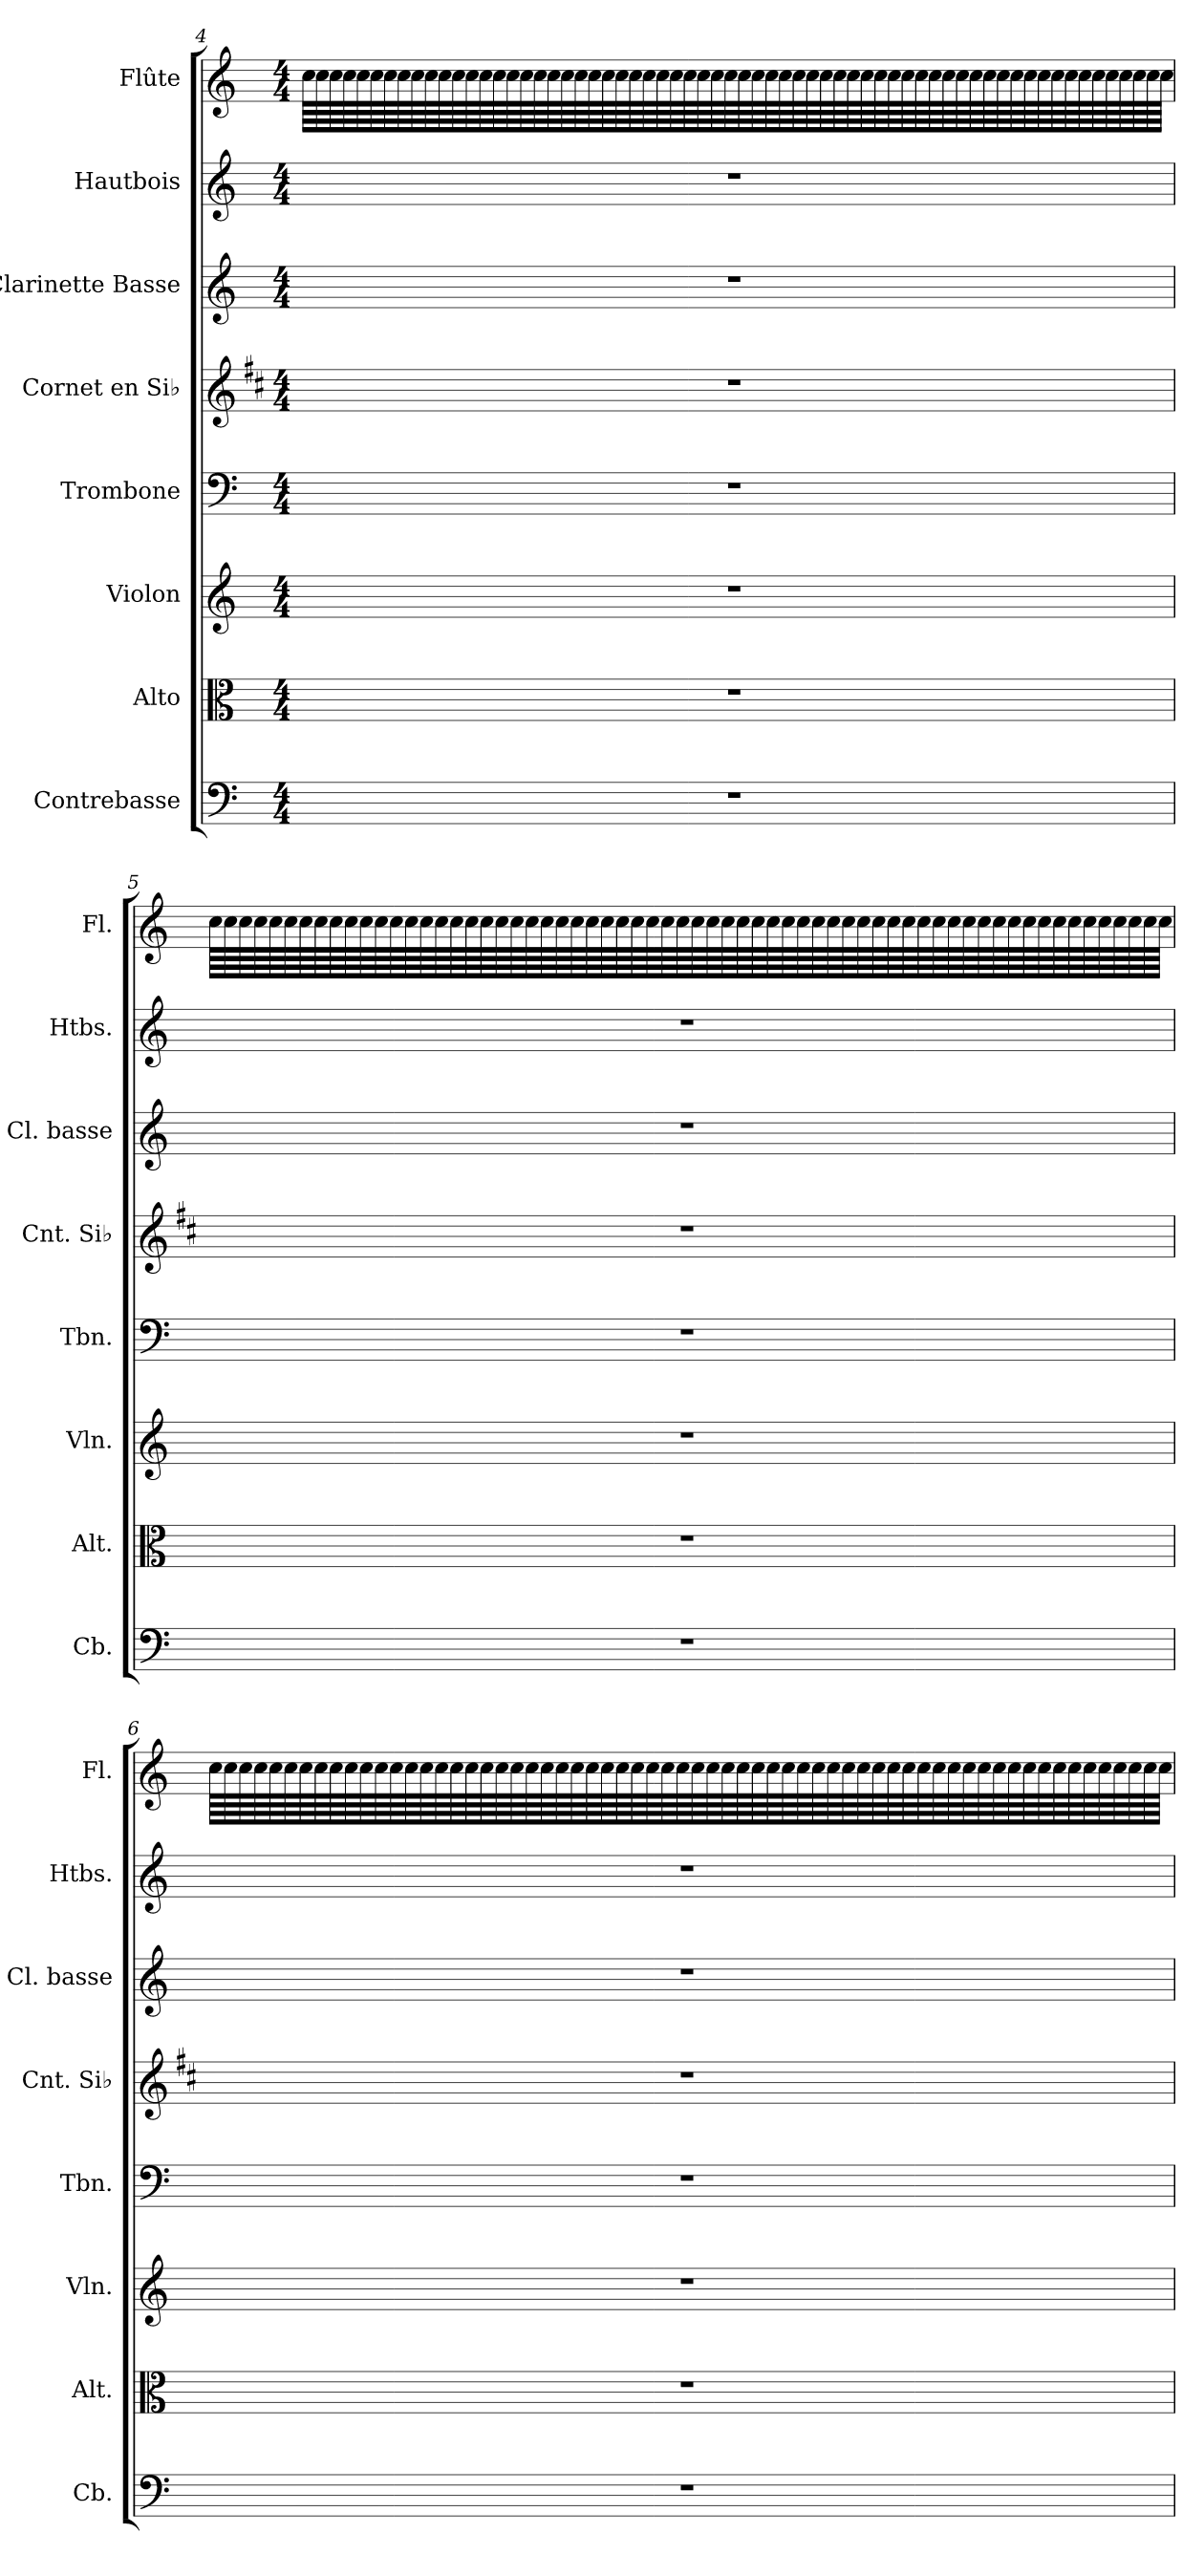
**kern	**kern	**kern	**kern	**kern	**kern	**kern	**kern
*part8	*part7	*part6	*part5	*part4	*part3	*part2	*part1
*staff8	*staff7	*staff6	*staff5	*staff4	*staff3	*staff2	*staff1
*I"Contrebasse	*I"Alto	*I"Violon	*I"Trombone	*I"Cornet en Si♭	*I"Clarinette Basse	*I"Hautbois	*I"Flûte
*I'Cb.	*I'Alt.	*I'Vln.	*I'Tbn.	*I'Cnt. Si♭	*I'Cl. basse	*I'Htbs.	*I'Fl.
!!LO:PB:g=z
*clefF4	*clefC3	*clefG2	*clefF4	*clefG2	*clefG2	*clefG2	*clefG2
*ITrd7c12	*	*	*	*ITrd1c2	*ITrd8c14	*	*
*k[]	*k[]	*k[]	*k[]	*k[]	*k[]	*k[]	*k[]
*M4/4	*M4/4	*M4/4	*M4/4	*M4/4	*M4/4	*M4/4	*M4/4
=4	=4	=4	=4	=4	=4	=4	=4
1r	1r	1r	1r	1r	1r	1r	64cc\LLLL
.	.	.	.	.	.	.	64cc\
.	.	.	.	.	.	.	64cc\
.	.	.	.	.	.	.	64cc\
.	.	.	.	.	.	.	64cc\
.	.	.	.	.	.	.	64cc\
.	.	.	.	.	.	.	64cc\
.	.	.	.	.	.	.	64cc\
.	.	.	.	.	.	.	64cc\
.	.	.	.	.	.	.	64cc\
.	.	.	.	.	.	.	64cc\
.	.	.	.	.	.	.	64cc\
.	.	.	.	.	.	.	64cc\
.	.	.	.	.	.	.	64cc\
.	.	.	.	.	.	.	64cc\
.	.	.	.	.	.	.	64cc\
.	.	.	.	.	.	.	64cc\
.	.	.	.	.	.	.	64cc\
.	.	.	.	.	.	.	64cc\
.	.	.	.	.	.	.	64cc\
.	.	.	.	.	.	.	64cc\
.	.	.	.	.	.	.	64cc\
.	.	.	.	.	.	.	64cc\
.	.	.	.	.	.	.	64cc\
.	.	.	.	.	.	.	64cc\
.	.	.	.	.	.	.	64cc\
.	.	.	.	.	.	.	64cc\
.	.	.	.	.	.	.	64cc\
.	.	.	.	.	.	.	64cc\
.	.	.	.	.	.	.	64cc\
.	.	.	.	.	.	.	64cc\
.	.	.	.	.	.	.	64cc\
.	.	.	.	.	.	.	64cc\
.	.	.	.	.	.	.	64cc\
.	.	.	.	.	.	.	64cc\
.	.	.	.	.	.	.	64cc\
.	.	.	.	.	.	.	64cc\
.	.	.	.	.	.	.	64cc\
.	.	.	.	.	.	.	64cc\
.	.	.	.	.	.	.	64cc\
.	.	.	.	.	.	.	64cc\
.	.	.	.	.	.	.	64cc\
.	.	.	.	.	.	.	64cc\
.	.	.	.	.	.	.	64cc\
.	.	.	.	.	.	.	64cc\
.	.	.	.	.	.	.	64cc\
.	.	.	.	.	.	.	64cc\
.	.	.	.	.	.	.	64cc\
.	.	.	.	.	.	.	64cc\
.	.	.	.	.	.	.	64cc\
.	.	.	.	.	.	.	64cc\
.	.	.	.	.	.	.	64cc\
.	.	.	.	.	.	.	64cc\
.	.	.	.	.	.	.	64cc\
.	.	.	.	.	.	.	64cc\
.	.	.	.	.	.	.	64cc\
.	.	.	.	.	.	.	64cc\
.	.	.	.	.	.	.	64cc\
.	.	.	.	.	.	.	64cc\
.	.	.	.	.	.	.	64cc\
.	.	.	.	.	.	.	64cc\
.	.	.	.	.	.	.	64cc\
.	.	.	.	.	.	.	64cc\
.	.	.	.	.	.	.	64cc\JJJJ
!!LO:PB:g=z
=5	=5	=5	=5	=5	=5	=5	=5
1r	1r	1r	1r	1r	1r	1r	64cc\LLLL
.	.	.	.	.	.	.	64cc\
.	.	.	.	.	.	.	64cc\
.	.	.	.	.	.	.	64cc\
.	.	.	.	.	.	.	64cc\
.	.	.	.	.	.	.	64cc\
.	.	.	.	.	.	.	64cc\
.	.	.	.	.	.	.	64cc\
.	.	.	.	.	.	.	64cc\
.	.	.	.	.	.	.	64cc\
.	.	.	.	.	.	.	64cc\
.	.	.	.	.	.	.	64cc\
.	.	.	.	.	.	.	64cc\
.	.	.	.	.	.	.	64cc\
.	.	.	.	.	.	.	64cc\
.	.	.	.	.	.	.	64cc\
.	.	.	.	.	.	.	64cc\
.	.	.	.	.	.	.	64cc\
.	.	.	.	.	.	.	64cc\
.	.	.	.	.	.	.	64cc\
.	.	.	.	.	.	.	64cc\
.	.	.	.	.	.	.	64cc\
.	.	.	.	.	.	.	64cc\
.	.	.	.	.	.	.	64cc\
.	.	.	.	.	.	.	64cc\
.	.	.	.	.	.	.	64cc\
.	.	.	.	.	.	.	64cc\
.	.	.	.	.	.	.	64cc\
.	.	.	.	.	.	.	64cc\
.	.	.	.	.	.	.	64cc\
.	.	.	.	.	.	.	64cc\
.	.	.	.	.	.	.	64cc\
.	.	.	.	.	.	.	64cc\
.	.	.	.	.	.	.	64cc\
.	.	.	.	.	.	.	64cc\
.	.	.	.	.	.	.	64cc\
.	.	.	.	.	.	.	64cc\
.	.	.	.	.	.	.	64cc\
.	.	.	.	.	.	.	64cc\
.	.	.	.	.	.	.	64cc\
.	.	.	.	.	.	.	64cc\
.	.	.	.	.	.	.	64cc\
.	.	.	.	.	.	.	64cc\
.	.	.	.	.	.	.	64cc\
.	.	.	.	.	.	.	64cc\
.	.	.	.	.	.	.	64cc\
.	.	.	.	.	.	.	64cc\
.	.	.	.	.	.	.	64cc\
.	.	.	.	.	.	.	64cc\
.	.	.	.	.	.	.	64cc\
.	.	.	.	.	.	.	64cc\
.	.	.	.	.	.	.	64cc\
.	.	.	.	.	.	.	64cc\
.	.	.	.	.	.	.	64cc\
.	.	.	.	.	.	.	64cc\
.	.	.	.	.	.	.	64cc\
.	.	.	.	.	.	.	64cc\
.	.	.	.	.	.	.	64cc\
.	.	.	.	.	.	.	64cc\
.	.	.	.	.	.	.	64cc\
.	.	.	.	.	.	.	64cc\
.	.	.	.	.	.	.	64cc\
.	.	.	.	.	.	.	64cc\
.	.	.	.	.	.	.	64cc\JJJJ
!!LO:PB:g=z
=6	=6	=6	=6	=6	=6	=6	=6
1r	1r	1r	1r	1r	1r	1r	64cc\LLLL
.	.	.	.	.	.	.	64cc\
.	.	.	.	.	.	.	64cc\
.	.	.	.	.	.	.	64cc\
.	.	.	.	.	.	.	64cc\
.	.	.	.	.	.	.	64cc\
.	.	.	.	.	.	.	64cc\
.	.	.	.	.	.	.	64cc\
.	.	.	.	.	.	.	64cc\
.	.	.	.	.	.	.	64cc\
.	.	.	.	.	.	.	64cc\
.	.	.	.	.	.	.	64cc\
.	.	.	.	.	.	.	64cc\
.	.	.	.	.	.	.	64cc\
.	.	.	.	.	.	.	64cc\
.	.	.	.	.	.	.	64cc\
.	.	.	.	.	.	.	64cc\
.	.	.	.	.	.	.	64cc\
.	.	.	.	.	.	.	64cc\
.	.	.	.	.	.	.	64cc\
.	.	.	.	.	.	.	64cc\
.	.	.	.	.	.	.	64cc\
.	.	.	.	.	.	.	64cc\
.	.	.	.	.	.	.	64cc\
.	.	.	.	.	.	.	64cc\
.	.	.	.	.	.	.	64cc\
.	.	.	.	.	.	.	64cc\
.	.	.	.	.	.	.	64cc\
.	.	.	.	.	.	.	64cc\
.	.	.	.	.	.	.	64cc\
.	.	.	.	.	.	.	64cc\
.	.	.	.	.	.	.	64cc\
.	.	.	.	.	.	.	64cc\
.	.	.	.	.	.	.	64cc\
.	.	.	.	.	.	.	64cc\
.	.	.	.	.	.	.	64cc\
.	.	.	.	.	.	.	64cc\
.	.	.	.	.	.	.	64cc\
.	.	.	.	.	.	.	64cc\
.	.	.	.	.	.	.	64cc\
.	.	.	.	.	.	.	64cc\
.	.	.	.	.	.	.	64cc\
.	.	.	.	.	.	.	64cc\
.	.	.	.	.	.	.	64cc\
.	.	.	.	.	.	.	64cc\
.	.	.	.	.	.	.	64cc\
.	.	.	.	.	.	.	64cc\
.	.	.	.	.	.	.	64cc\
.	.	.	.	.	.	.	64cc\
.	.	.	.	.	.	.	64cc\
.	.	.	.	.	.	.	64cc\
.	.	.	.	.	.	.	64cc\
.	.	.	.	.	.	.	64cc\
.	.	.	.	.	.	.	64cc\
.	.	.	.	.	.	.	64cc\
.	.	.	.	.	.	.	64cc\
.	.	.	.	.	.	.	64cc\
.	.	.	.	.	.	.	64cc\
.	.	.	.	.	.	.	64cc\
.	.	.	.	.	.	.	64cc\
.	.	.	.	.	.	.	64cc\
.	.	.	.	.	.	.	64cc\
.	.	.	.	.	.	.	64cc\
.	.	.	.	.	.	.	64cc\JJJJ
=	=	=	=	=	=	=	=
*-	*-	*-	*-	*-	*-	*-	*-
